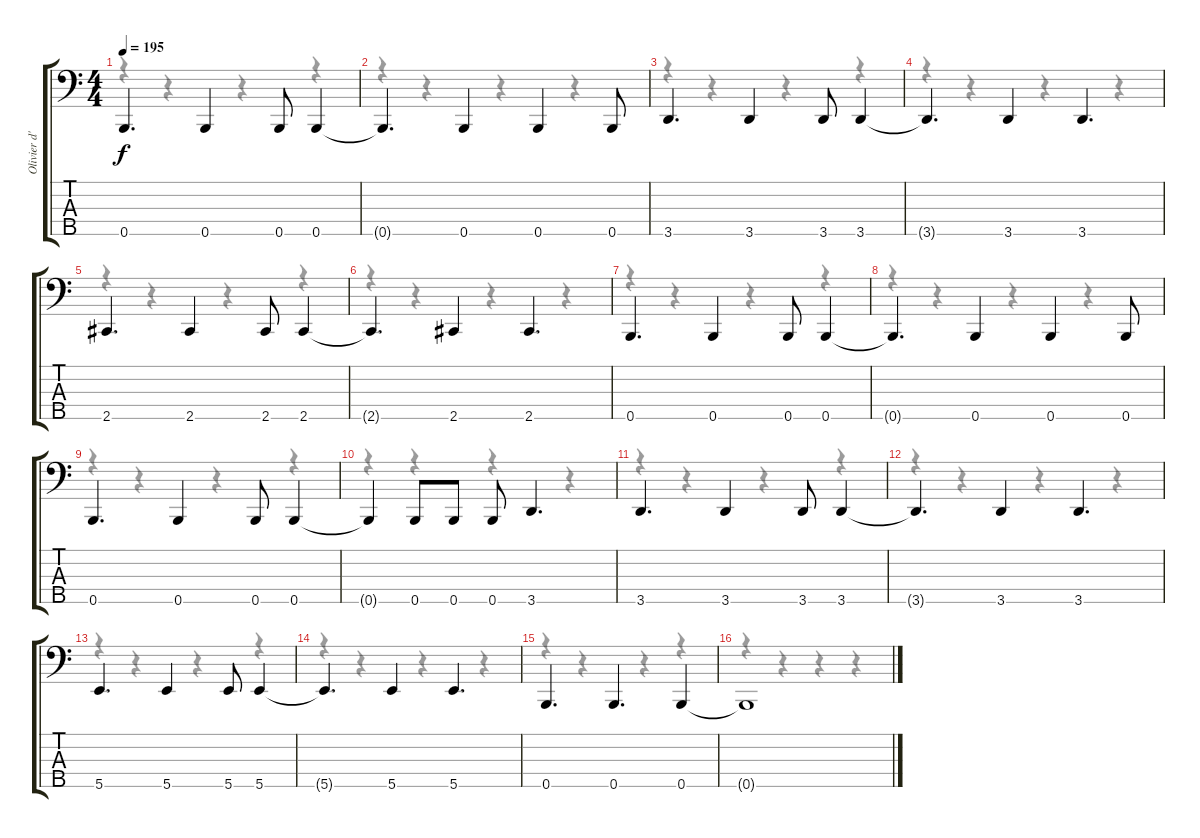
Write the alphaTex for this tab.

\track ("Olivier d'Aries (Bass)" "Olivier d'") {instrument electricbassfinger}
\staff {score tabs}
\tuning (G2 D2 A1 E1 B0) {hide}
\voice
\ts (4 4)
\tempo 195
\clef f4
\ks c
0.5.4{d dy f} 0.5.4 0.5.8 0.5.4 |
0.5{t}.4{d} 0.5.4 0.5.4 0.5.8 |
3.5.4{d} 3.5.4 3.5.8 3.5.4 |
3.5{t}.4{d} 3.5.4 3.5.4{d} |
2.5.4{d} 2.5.4 2.5.8 2.5.4 |
2.5{t}.4{d} 2.5.4 2.5.4{d} |
0.5.4{d} 0.5.4 0.5.8 0.5.4 |
0.5{t}.4{d} 0.5.4 0.5.4 0.5.8 |
0.5.4{d} 0.5.4 0.5.8 0.5.4 |
0.5{t}.4 0.5.8 0.5.8 0.5.8 3.5.4{d} |
3.5.4{d} 3.5.4 3.5.8 3.5.4 |
3.5{t}.4{d} 3.5.4 3.5.4{d} |
5.5.4{d} 5.5.4 5.5.8 5.5.4 |
5.5{t}.4{d} 5.5.4 5.5.4{d} |
0.5.4{d} 0.5.4{d} 0.5.4 |
0.5{t}.1
\voice
\clef f4
\ottava regular
\simile none
\ks c
r.4{dy f} r.4 r.4 r.4 |
r.4 r.4 r.4 r.4 |
r.4 r.4 r.4 r.4 |
r.4 r.4 r.4 r.4 |
r.4 r.4 r.4 r.4 |
r.4 r.4 r.4 r.4 |
r.4 r.4 r.4 r.4 |
r.4 r.4 r.4 r.4 |
r.4 r.4 r.4 r.4 |
r.4 r.4 r.4 r.4 |
r.4 r.4 r.4 r.4 |
r.4 r.4 r.4 r.4 |
r.4 r.4 r.4 r.4 |
r.4 r.4 r.4 r.4 |
r.4 r.4 r.4 r.4 |
r.4 r.4 r.4 r.4
